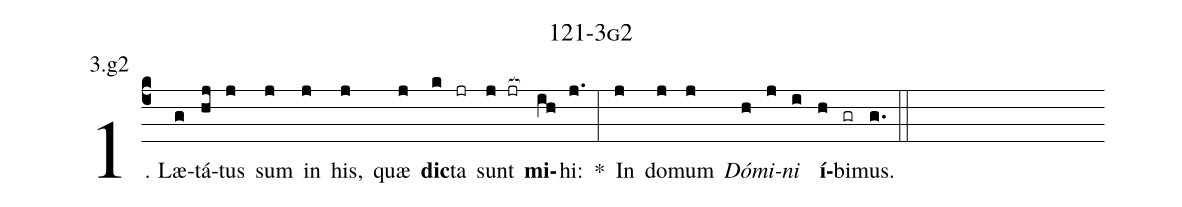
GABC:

name: 121-3g2;
annotation: 3.g2;
%%
(c4)1. Læ(g)tá(hj)tus(j) sum(j) in(j) his,(j) quæ(j) <b>dic</b>(k)ta(jr) sunt(j jr[ocb:1{]) <b>mi</b>(ih[ocb:0}])hi:(j.) *(:) In(j) do(j)mum(j) <i>Dó</i>(h)<i>mi</i>(j)<i>ni</i>(i) <b>í</b>(h)bi(gr)mus.(g.) (::)
